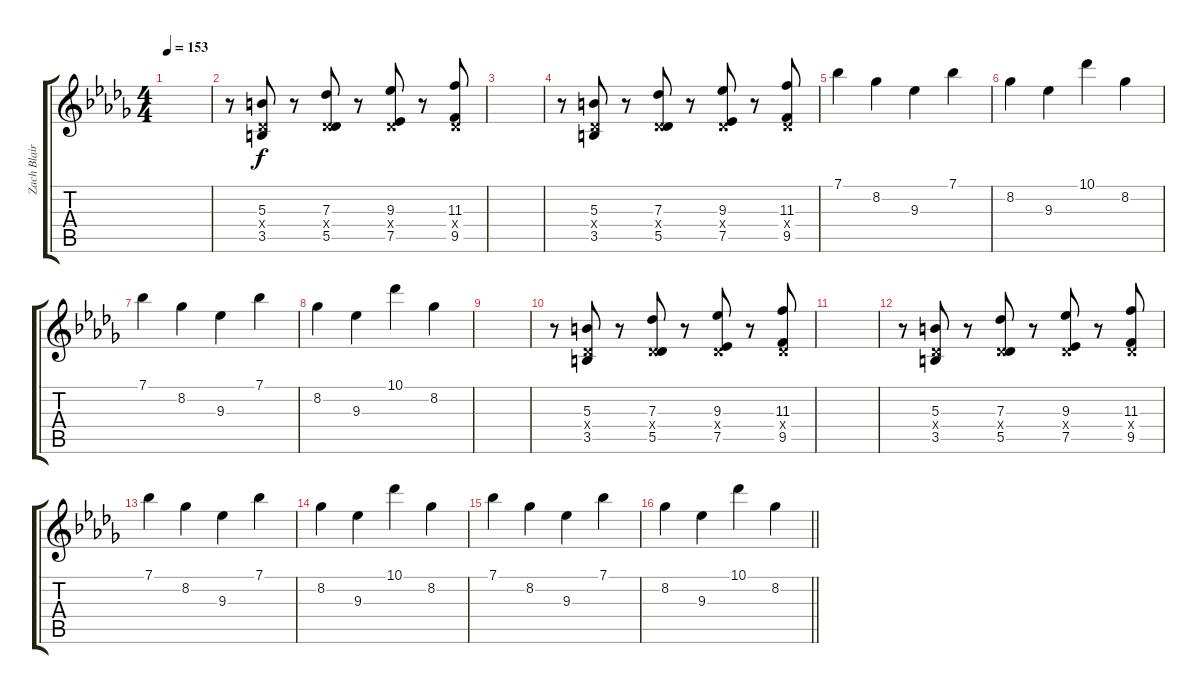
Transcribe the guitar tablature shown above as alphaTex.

\track ("Zach Blair 2" "Zach Blair") {instrument distortionguitar}
\staff {score tabs}
\tuning (Eb4 Bb3 Gb3 Db3 Ab2 Eb2) {hide}
\ts (4 4)
\tempo 153
\clef g2
\ks db
|
r.8 (5.3 0.4{x} 3.5).8 r.8 (7.3 0.4{x} 5.5).8 r.8 (9.3 0.4{x} 7.5).8 r.8 (11.3 0.4{x} 9.5).8 |
|
r.8 (5.3 0.4{x} 3.5).8 r.8 (7.3 0.4{x} 5.5).8 r.8 (9.3 0.4{x} 7.5).8 r.8 (11.3 0.4{x} 9.5).8 |
7.1.4 8.2.4 9.3.4 7.1.4 |
8.2.4 9.3.4 10.1.4 8.2.4 |
7.1.4 8.2.4 9.3.4 7.1.4 |
8.2.4 9.3.4 10.1.4 8.2.4 |
|
r.8 (5.3 0.4{x} 3.5).8 r.8 (7.3 0.4{x} 5.5).8 r.8 (9.3 0.4{x} 7.5).8 r.8 (11.3 0.4{x} 9.5).8 |
|
r.8 (5.3 0.4{x} 3.5).8 r.8 (7.3 0.4{x} 5.5).8 r.8 (9.3 0.4{x} 7.5).8 r.8 (11.3 0.4{x} 9.5).8 |
7.1.4 8.2.4 9.3.4 7.1.4 |
8.2.4 9.3.4 10.1.4 8.2.4 |
7.1.4 8.2.4 9.3.4 7.1.4 |
\barLineRight lightlight
8.2.4 9.3.4 10.1.4 8.2.4
